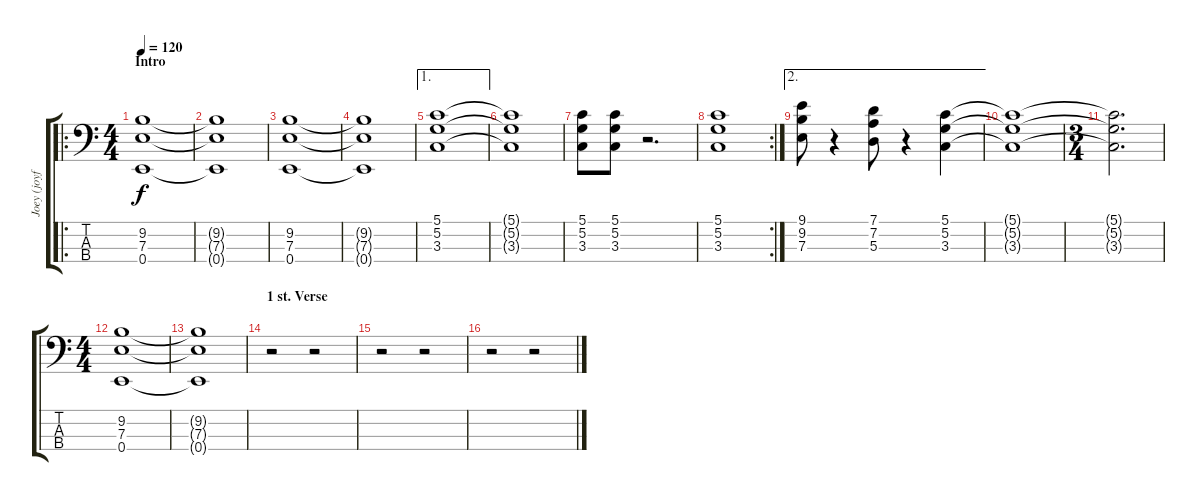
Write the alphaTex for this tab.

\track ("Joey (joyfull) De Maio" "Joey (joyf") {instrument electricbasspick}
\staff {score tabs}
\tuning (G2 D2 A1 E1) {hide}
\ro
\ts (4 4)
\section ("" "Intro")
\tempo 120
\clef f4
\ks c
(9.2 7.3 0.4).1{dy f instrument electricbasspick} |
(9.2{t} 7.3{t} 0.4{t}).1 |
(9.2 7.3 0.4).1 |
(9.2{t} 7.3{t} 0.4{t}).1 |
\ae 1
(5.1 5.2 3.3).1 |
(5.1{t} 5.2{t} 3.3{t}).1 |
(5.1 5.2 3.3).8 (5.1 5.2 3.3).8 r.2{d} |
\rc 2
(5.1 5.2 3.3).1 |
\ae 2
(9.1 9.2 7.3).8 r.4 (7.1 7.2 5.3).8 r.4 (5.1 5.2 3.3).4 |
(5.1{t} 5.2{t} 3.3{t}).1 |
\ts (3 4)
(5.1{t} 5.2{t} 3.3{t}).2{d} |
\ts (4 4)
(9.2 7.3 0.4).1 |
(9.2{t} 7.3{t} 0.4{t}).1 |
\section ("" "1 st. Verse")
r.2 r.2 |
r.2 r.2 |
r.2 r.2
